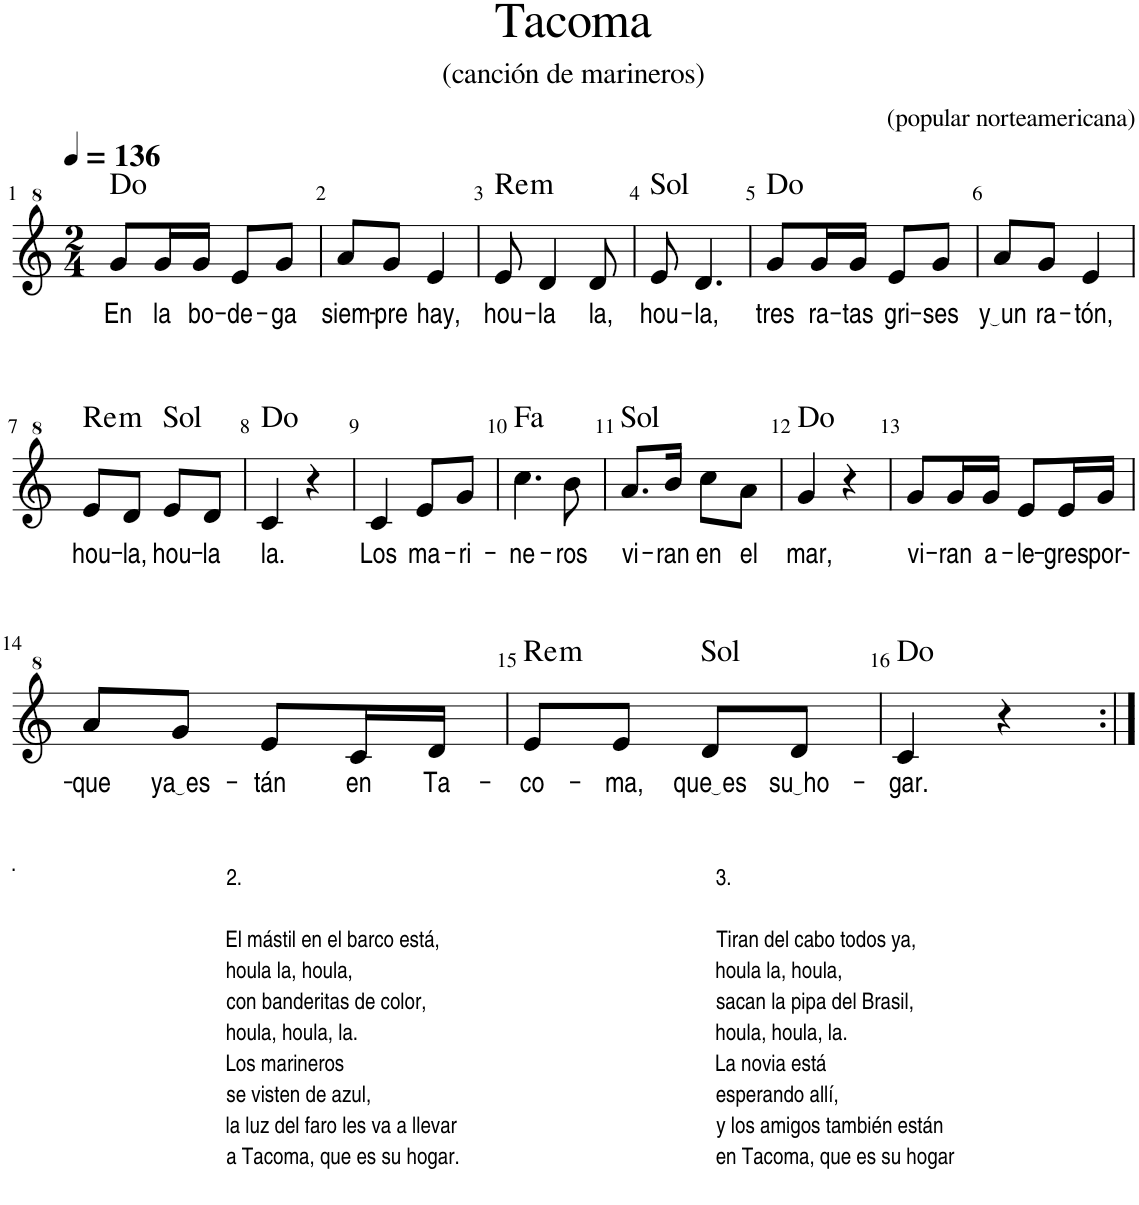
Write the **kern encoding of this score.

**kern	**text	**harte
*part1	*part1	*part1
*staff1	*staff1	*
*I"Flauta dulce	*	*
*I'Fl. dulce	*	*
*clefG^2	*	*
*k[]	*	*
*M2/4	*	*
*MM136	*	*
=1	=1	=1
!	!LO:LY:b	!
8gg/L	En	C:maj
!	!LO:LY:b	!
16gg/L	la	.
!	!LO:LY:b	!
16gg/JJ	bo-	.
!	!LO:LY:b	!
8ee/L	-de-	.
!	!LO:LY:b	!
8gg/J	-ga	.
=2	=2	=2
!	!LO:LY:b	!
8aa/L	siem-	.
!	!LO:LY:b	!
8gg/J	-pre	.
!	!LO:LY:b	!
4ee/	hay,	.
=3	=3	=3
!	!LO:LY:b	!LO:H:kt=m
8ee/	hou-	D:min
!	!LO:LY:b	!
4dd/	-la	.
!	!LO:LY:b	!
8dd/	la,	.
=4	=4	=4
!	!LO:LY:b	!
8ee/	hou-	G:maj
!	!LO:LY:b	!
4.dd/	-la,	.
=5	=5	=5
!	!LO:LY:b	!
8gg/L	tres	C:maj
!	!LO:LY:b	!
16gg/L	ra-	.
!	!LO:LY:b	!
16gg/JJ	-tas	.
!	!LO:LY:b	!
8ee/L	gri-	.
!	!LO:LY:b	!
8gg/J	-ses	.
=6	=6	=6
!	!LO:LY:b	!
8aa/L	y un	.
!	!LO:LY:b	!
8gg/J	ra-	.
!	!LO:LY:b	!
4ee/	-tón,	.
!!LO:LB:g=z
=7	=7	=7
!	!LO:LY:b	!LO:H:kt=m
8ee/L	hou-	D:min
!	!LO:LY:b	!
8dd/J	-la,	.
!	!LO:LY:b	!
8ee/L	hou-	G:maj
!	!LO:LY:b	!
8dd/J	-la	.
=8	=8	=8
!	!LO:LY:b	!
4cc/	la.	C:maj
4r	.	.
=9	=9	=9
!	!LO:LY:b	!
4cc/	Los	.
!	!LO:LY:b	!
8ee/L	ma-	.
!	!LO:LY:b	!
8gg/J	-ri-	.
=10	=10	=10
!	!LO:LY:b	!
4.ccc\	-ne-	F:maj
!	!LO:LY:b	!
8bb\	-ros	.
=11	=11	=11
!	!LO:LY:b	!
8.aa/L	vi-	G:maj
!	!LO:LY:b	!
16bb/Jk	-ran	.
!	!LO:LY:b	!
8ccc\L	en	.
!	!LO:LY:b	!
8aa\J	el	.
=12	=12	=12
!	!LO:LY:b	!
4gg/	mar,	C:maj
4r	.	.
=13	=13	=13
!	!LO:LY:b	!
8gg/L	vi-	.
!	!LO:LY:b	!
16gg/L	-ran	.
!	!LO:LY:b	!
16gg/JJ	a-	.
!	!LO:LY:b	!
8ee/L	-le-	.
!	!LO:LY:b	!
16ee/L	-gres	.
!	!LO:LY:b	!
16gg/JJ	por-	.
!!LO:LB:g=z
=14	=14	=14
!	!LO:LY:b	!
8aa/L	-que	.
!	!LO:LY:b	!
8gg/J	ya es	.
!	!LO:LY:b	!
8ee/L	-tán	.
!	!LO:LY:b	!
16cc/L	en	.
!	!LO:LY:b	!
16dd/JJ	Ta-	.
=15	=15	=15
!	!LO:LY:b	!LO:H:kt=m
8ee/L	-co-	D:min
!	!LO:LY:b	!
8ee/J	-ma,	.
!	!LO:LY:b	!
8dd/L	que es	G:maj
!	!LO:LY:b	!
8dd/J	su ho	.
=16	=16	=16
!	!LO:LY:b	!
4cc/	-gar.	C:maj
4r	.	.
=:|!	=:|!	=:|!
*-	*-	*-
